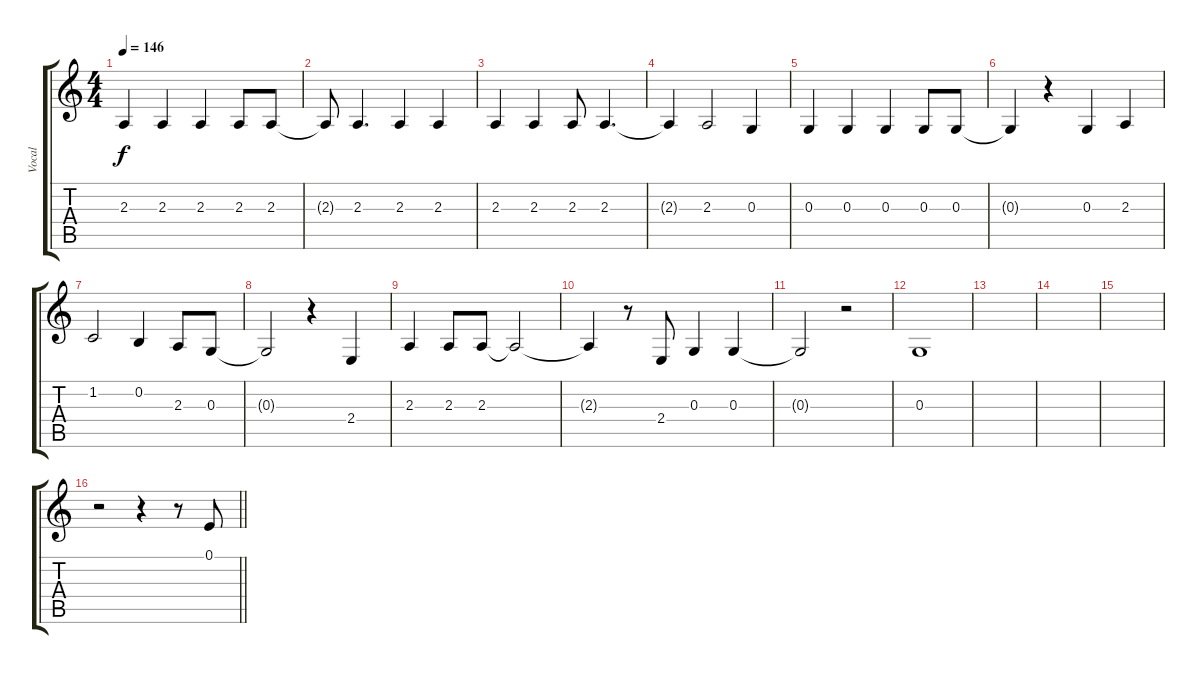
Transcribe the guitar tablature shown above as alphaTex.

\track ("Vocal" "Vocal") {instrument brightacousticpiano}
\staff {score tabs}
\tuning (E4 B3 G3 D3 A2 E2) {hide}
\ts (4 4)
\tempo 146
\clef g2
\ks c
2.3.4{dy f} 2.3.4 2.3.4 2.3.8 2.3.8 |
2.3{t}.8 2.3.4{d} 2.3.4 2.3.4 |
2.3.4 2.3.4 2.3.8 2.3.4{d} |
2.3{t}.4 2.3.2 0.3.4 |
0.3.4 0.3.4 0.3.4 0.3.8 0.3.8 |
0.3{t}.4 r.4 0.3.4 2.3.4 |
1.2.2 0.2.4 2.3.8 0.3.8 |
0.3{t}.2 r.4 2.4.4 |
2.3.4 2.3.8 2.3.8 2.3{t}.2 |
2.3{t}.4 r.8 2.4.8 0.3.4 0.3.4 |
0.3{t}.2 r.2 |
0.3.1 |
|
|
|
\barLineRight lightlight
r.2 r.4 r.8 0.1.8
